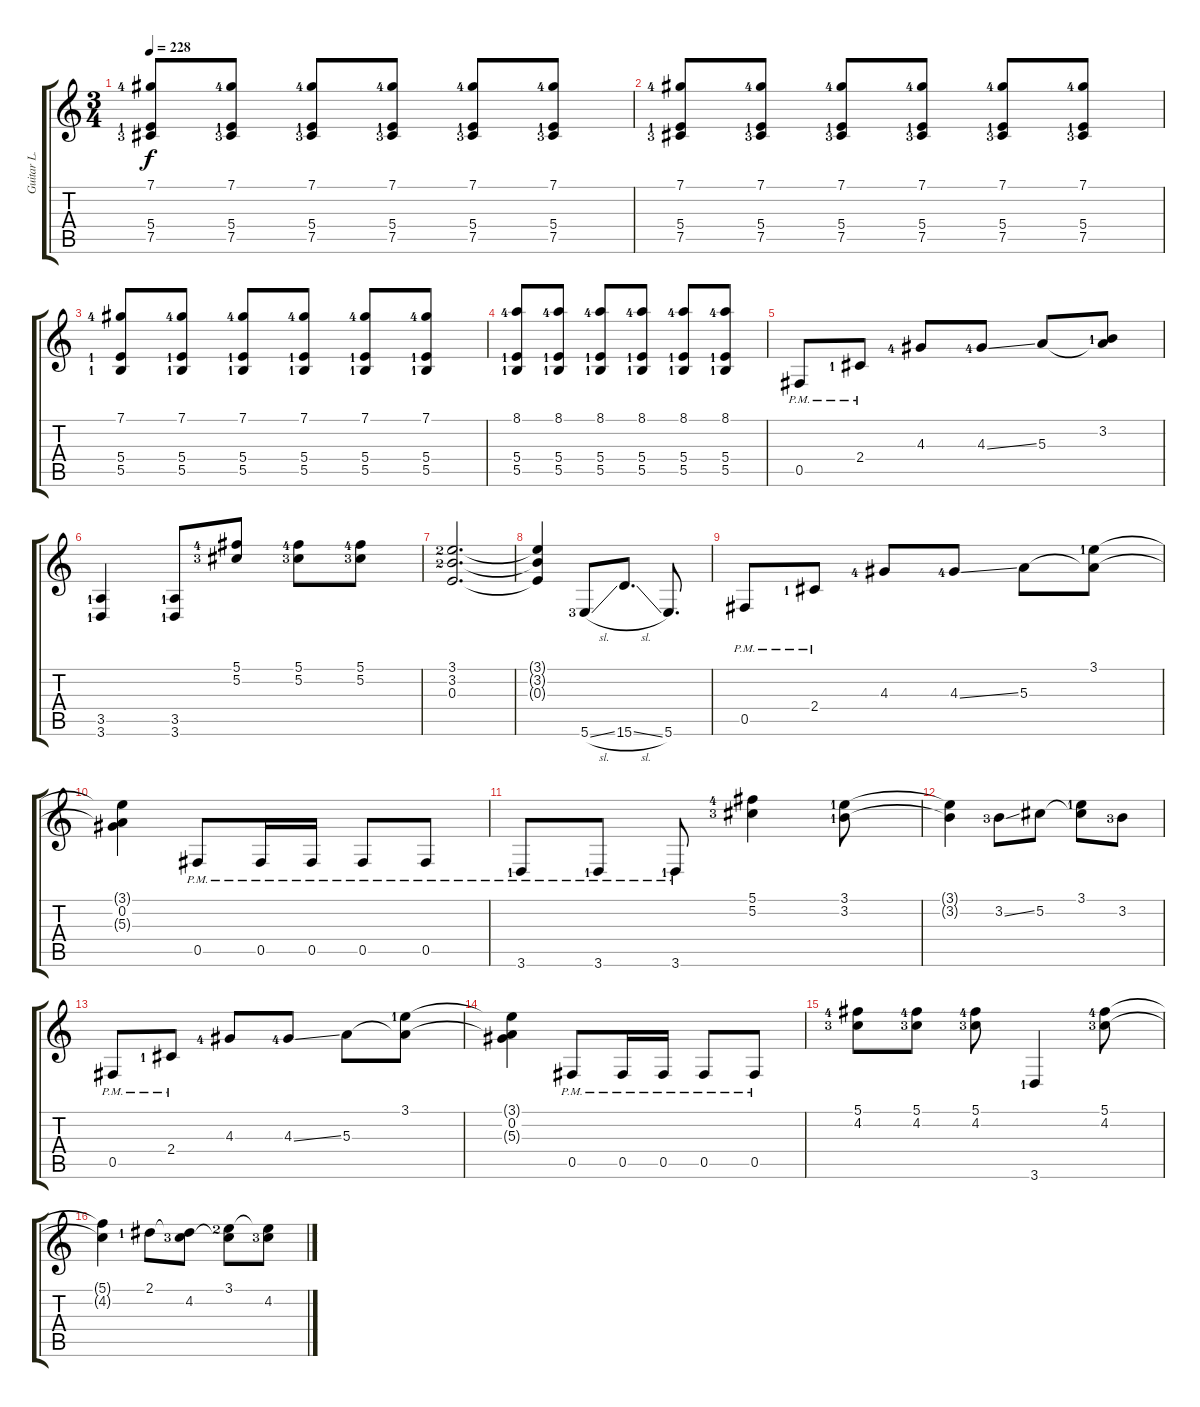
\track ("Guitar L." "Guitar L.") {instrument distortionguitar}
\staff {score tabs}
\tuning (Db4 Ab3 E3 B2 Gb2 B1) {hide}
\ts (3 4)
\tempo 228
\clef g2
\ks c
(7.1{lf 5} 5.4{lf 2} 7.5{lf 4}).8{dy f} (7.1{lf 5} 5.4{lf 2} 7.5{lf 4}).8 (7.1{lf 5} 5.4{lf 2} 7.5{lf 4}).8 (7.1{lf 5} 5.4{lf 2} 7.5{lf 4}).8 (7.1{lf 5} 5.4{lf 2} 7.5{lf 4}).8 (7.1{lf 5} 5.4{lf 2} 7.5{lf 4}).8 |
(7.1{lf 5} 5.4{lf 2} 7.5{lf 4}).8 (7.1{lf 5} 5.4{lf 2} 7.5{lf 4}).8 (7.1{lf 5} 5.4{lf 2} 7.5{lf 4}).8 (7.1{lf 5} 5.4{lf 2} 7.5{lf 4}).8 (7.1{lf 5} 5.4{lf 2} 7.5{lf 4}).8 (7.1{lf 5} 5.4{lf 2} 7.5{lf 4}).8 |
(7.1{lf 5} 5.4{lf 2} 5.5{lf 2}).8 (7.1{lf 5} 5.4{lf 2} 5.5{lf 2}).8 (7.1{lf 5} 5.4{lf 2} 5.5{lf 2}).8 (7.1{lf 5} 5.4{lf 2} 5.5{lf 2}).8 (7.1{lf 5} 5.4{lf 2} 5.5{lf 2}).8 (7.1{lf 5} 5.4{lf 2} 5.5{lf 2}).8 |
(8.1{lf 5} 5.4{lf 2} 5.5{lf 2}).8 (8.1{lf 5} 5.4{lf 2} 5.5{lf 2}).8 (8.1{lf 5} 5.4{lf 2} 5.5{lf 2}).8 (8.1{lf 5} 5.4{lf 2} 5.5{lf 2}).8 (8.1{lf 5} 5.4{lf 2} 5.5{lf 2}).8 (8.1{lf 5} 5.4{lf 2} 5.5{lf 2}).8 |
0.5{pm}.8 2.4{pm lf 2}.8 4.3{lf 5}.8 4.3{ss lf 5}.8 5.3.8 (3.2{lf 2} 5.3{t}).8 |
(3.5{lf 2} 3.6{lf 2}).4 (3.5{lf 2} 3.6{lf 2}).8 (5.1{lf 5} 5.2{lf 4}).8 (5.1{lf 5} 5.2{lf 4}).8 (5.1{lf 5} 5.2{lf 4}).8 |
(3.1{lf 3} 3.2{lf 3} 0.3).2{d} |
(3.1{t} 3.2{t} 0.3{t}).4 5.6{sl lf 4}.8 15.6{sl}.8{d} 5.6.8{d} |
0.5{pm}.8 2.4{pm lf 2}.8 4.3{lf 5}.8 4.3{ss lf 5}.8 5.3.8 (3.1{lf 2} 5.3{t}).8 |
(3.1{t} 0.2 5.3{t}).4 0.5{pm}.8 0.5{pm}.16 0.5{pm}.16 0.5{pm}.8 0.5{pm}.8 |
3.6{pm lf 2}.8 3.6{pm lf 2}.8 3.6{pm lf 2}.8 (5.1{lf 5} 5.2{lf 4}).4 (3.1{lf 2} 3.2{lf 2}).8 |
(3.1{t} 3.2{t}).4 3.2{ss lf 4}.8 5.2.8 (3.1{lf 2} 5.2{t}).8 3.2{lf 4}.8 |
0.5{pm}.8 2.4{pm lf 2}.8 4.3{lf 5}.8 4.3{ss lf 5}.8 5.3.8 (3.1{lf 2} 5.3{t}).8 |
(3.1{t} 0.2 5.3{t}).4 0.5{pm}.8 0.5{pm}.16 0.5{pm}.16 0.5{pm}.8 0.5{pm}.8 |
(5.1{lf 5} 4.2{lf 4}).8 (5.1{lf 5} 4.2{lf 4}).8 (5.1{lf 5} 4.2{lf 4}).8 3.6{lf 2}.4 (5.1{lf 5} 4.2{lf 4}).8 |
(5.1{t} 4.2{t}).4 2.1{lf 2}.8 (2.1{t} 4.2{lf 4}).8 (3.1{lf 3} 4.2{t}).8 (3.1{t} 4.2{lf 4}).8
